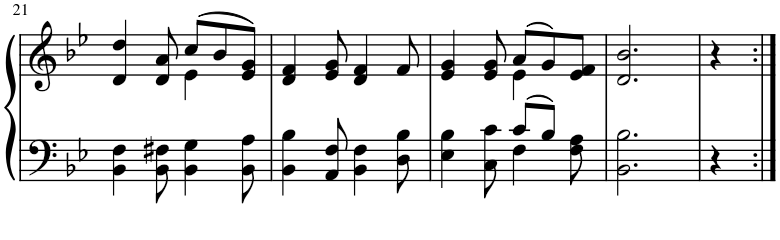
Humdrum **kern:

**kern	**kern
*part1	*part1
*staff2	*staff1
*I"Piano	*
*I'Pno.	*
!!LO:PB:g=z
*clefF4	*clefG2
*k[b-e-]	*k[b-e-]
*M6/8	*M6/8
=21	=21
*	*^
4BB-\ 4F\	4d/ 4dd/	4.ryy
8BB-\ 8F#X\	8d/ 8a/	.
4BB-\ 4G\	(8cc/L	4e-\
.	8b-/	.
8BB-\ 8A\	8e-/ 8g/J)	8ryy
*	*v	*v
=22	=22
4BB-\ 4B-\	4d/ 4f/
8AA/ 8F/	8e-/ 8g/
4BB-\ 4F\	4d/ 4f/
8D\ 8B-\	8f/
=23	=23
*^	*^
4.ryy	4E-\ 4B-\	4e-/ 4g/	4.ryy
.	8C\ 8c\	8e-/ 8g/	.
8c/L	4F\	(8a/L	4e-\
8B-/J	.	8g/)	.
8ryy	8F\ 8A\	8e-/ 8f/J	8ryy
*v	*v	*	*
*	*v	*v
=24	=24
2.BB-\ 2.B-\	2.d/ 2.b-/
=25	=25
4r	4r
=:|!	=:|!
*-	*-
